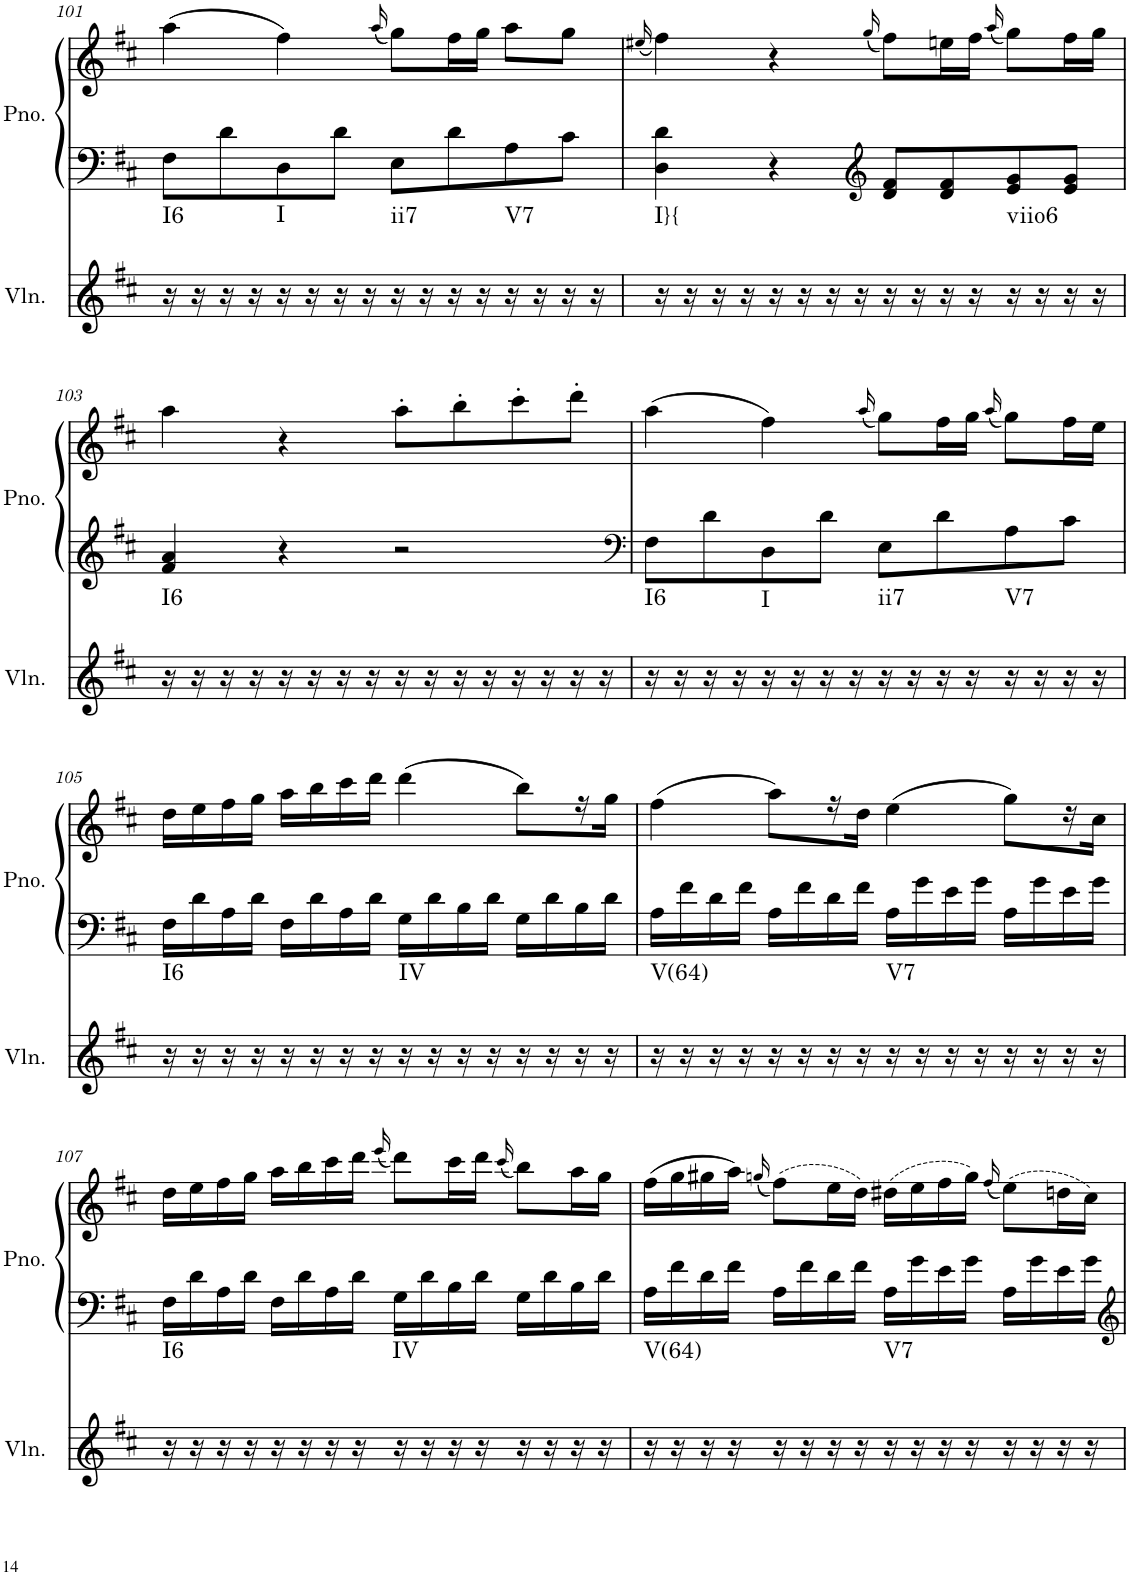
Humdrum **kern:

**kern	**harte	**kern	**kern
*part2	*part2	*part1	*part1
*staff3	*	*staff2	*staff1
*I"Violin	*	*I"Piano, Piano right	*
*I'Vln.	*	*I'Pno.	*
!!LO:PB:g=z
*clefG2	*	*clefF4	*clefG2
*k[f#c#]	*	*k[f#c#]	*k[f#c#]
*M4/4	*	*M4/4	*M4/4
*met(c)	*	*met(c)	*met(c)
=101	=101	=101	=101
!	!LO:H:kt=I6	!	!
16r	N	8F#\L	(4aa\
16r	.	.	.
16r	.	8d\	.
16r	.	.	.
!	!LO:H:kt=I	!	!
16r	N	8D\	4ff#\)
16r	.	.	.
16r	.	8d\J	.
16r	.	.	.
.	.	.	(16qaa/
!	!LO:H:kt=ii7	!	!
16r	N	8E\L	8gg\L)
16r	.	.	.
16r	.	8d\	16ff#\L
16r	.	.	16gg\JJ
!	!LO:H:kt=V7	!	!
16r	N	8A\	8aa\L
16r	.	.	.
16r	.	8c#\J	8gg\J
16r	.	.	.
=102	=102	=102	=102
.	.	.	(16qee#X/
!	!LO:H:kt=I}{	!	!
16r	N	4D\ 4d\	4ff#\)
16r	.	.	.
16r	.	.	.
16r	.	.	.
16r	.	4r	4r
16r	.	.	.
16r	.	.	.
16r	.	.	.
*	*	*clefG2	*
.	.	.	(16qgg/
16r	.	8d/ 8f#/L	8ff#\L)
16r	.	.	.
16r	.	8d/ 8f#/	16een\L
16r	.	.	16ff#\JJ
.	.	.	(16qaa/
!	!LO:H:kt=viio6	!	!
16r	N	8e/ 8g/	8gg\L)
16r	.	.	.
16r	.	8e/ 8g/J	16ff#\L
16r	.	.	16gg\JJ
!!LO:LB:g=z
=103	=103	=103	=103
!	!LO:H:kt=I6	!	!
16r	N	4f#/ 4a/	4aa\
16r	.	.	.
16r	.	.	.
16r	.	.	.
16r	.	4r	4r
16r	.	.	.
16r	.	.	.
16r	.	.	.
16r	.	2r	8aa'\L
16r	.	.	.
16r	.	.	8bb'\
16r	.	.	.
16r	.	.	8ccc#'\
16r	.	.	.
16r	.	.	8ddd'\J
16r	.	.	.
=104	=104	=104	=104
*	*	*clefF4	*
!	!LO:H:kt=I6	!	!
16r	N	8F#\L	(4aa\
16r	.	.	.
16r	.	8d\	.
16r	.	.	.
!	!LO:H:kt=I	!	!
16r	N	8D\	4ff#\)
16r	.	.	.
16r	.	8d\J	.
16r	.	.	.
.	.	.	(16qaa/
!	!LO:H:kt=ii7	!	!
16r	N	8E\L	8gg\L)
16r	.	.	.
16r	.	8d\	16ff#\L
16r	.	.	16gg\JJ
.	.	.	(16qaa/
!	!LO:H:kt=V7	!	!
16r	N	8A\	8gg\L)
16r	.	.	.
16r	.	8c#\J	16ff#\L
16r	.	.	16ee\JJ
!!LO:LB:g=z
=105	=105	=105	=105
!	!LO:H:kt=I6	!	!
16r	N	16F#\LL	16dd\LL
16r	.	16d\	16ee\
16r	.	16A\	16ff#\
16r	.	16d\JJ	16gg\JJ
16r	.	16F#\LL	16aa\LL
16r	.	16d\	16bb\
16r	.	16A\	16ccc#\
16r	.	16d\JJ	16ddd\JJ
!	!LO:H:kt=IV	!	!
16r	N	16G\LL	(4ddd\
16r	.	16d\	.
16r	.	16B\	.
16r	.	16d\JJ	.
16r	.	16G\LL	8bb\L)
16r	.	16d\	.
16r	.	16B\	16r
16r	.	16d\JJ	16gg\JJ
=106	=106	=106	=106
!	!LO:H:kt=V(64)	!	!
16r	N	16A\LL	(4ff#\
16r	.	16f#\	.
16r	.	16d\	.
16r	.	16f#\JJ	.
16r	.	16A\LL	8aa\L)
16r	.	16f#\	.
16r	.	16d\	16r
16r	.	16f#\JJ	16dd\JJ
!	!LO:H:kt=V7	!	!
16r	N	16A\LL	(4ee\
16r	.	16g\	.
16r	.	16e\	.
16r	.	16g\JJ	.
16r	.	16A\LL	8gg\L)
16r	.	16g\	.
16r	.	16e\	16r
16r	.	16g\JJ	16cc#\JJ
!!LO:LB:g=z
=107	=107	=107	=107
!	!LO:H:kt=I6	!	!
16r	N	16F#\LL	16dd\LL
16r	.	16d\	16ee\
16r	.	16A\	16ff#\
16r	.	16d\JJ	16gg\JJ
16r	.	16F#\LL	16aa\LL
16r	.	16d\	16bb\
16r	.	16A\	16ccc#\
16r	.	16d\JJ	16ddd\JJ
.	.	.	(16qeee/
!	!LO:H:kt=IV	!	!
16r	N	16G\LL	8ddd\L)
16r	.	16d\	.
16r	.	16B\	16ccc#\L
16r	.	16d\JJ	16ddd\JJ
.	.	.	(16qccc#/
16r	.	16G\LL	8bb\L)
16r	.	16d\	.
16r	.	16B\	16aa\L
16r	.	16d\JJ	16gg\JJ
=108	=108	=108	=108
!	!LO:H:kt=V(64)	!	!
16r	N	16A\LL	(16ff#\LL
16r	.	16f#\	16gg\
16r	.	16d\	16gg#X\
16r	.	16f#\JJ	16aa\JJ)
.	.	.	(16qggn/
16r	.	16A\LL	(8ff#\L)
16r	.	16f#\	.
16r	.	16d\	16ee\L
16r	.	16f#\JJ	16dd\JJ)
!	!LO:H:kt=V7	!	!
16r	N	16A\LL	(16dd#X\LL
16r	.	16g\	16ee\
16r	.	16e\	16ff#\
16r	.	16g\JJ	16gg\JJ)
.	.	.	(16qff#/
16r	.	16A\LL	(8ee\L)
16r	.	16g\	.
16r	.	16e\	16ddn\L
16r	.	16g\JJ	16cc#\JJ)
=	=	=	=
*-	*-	*-	*-
